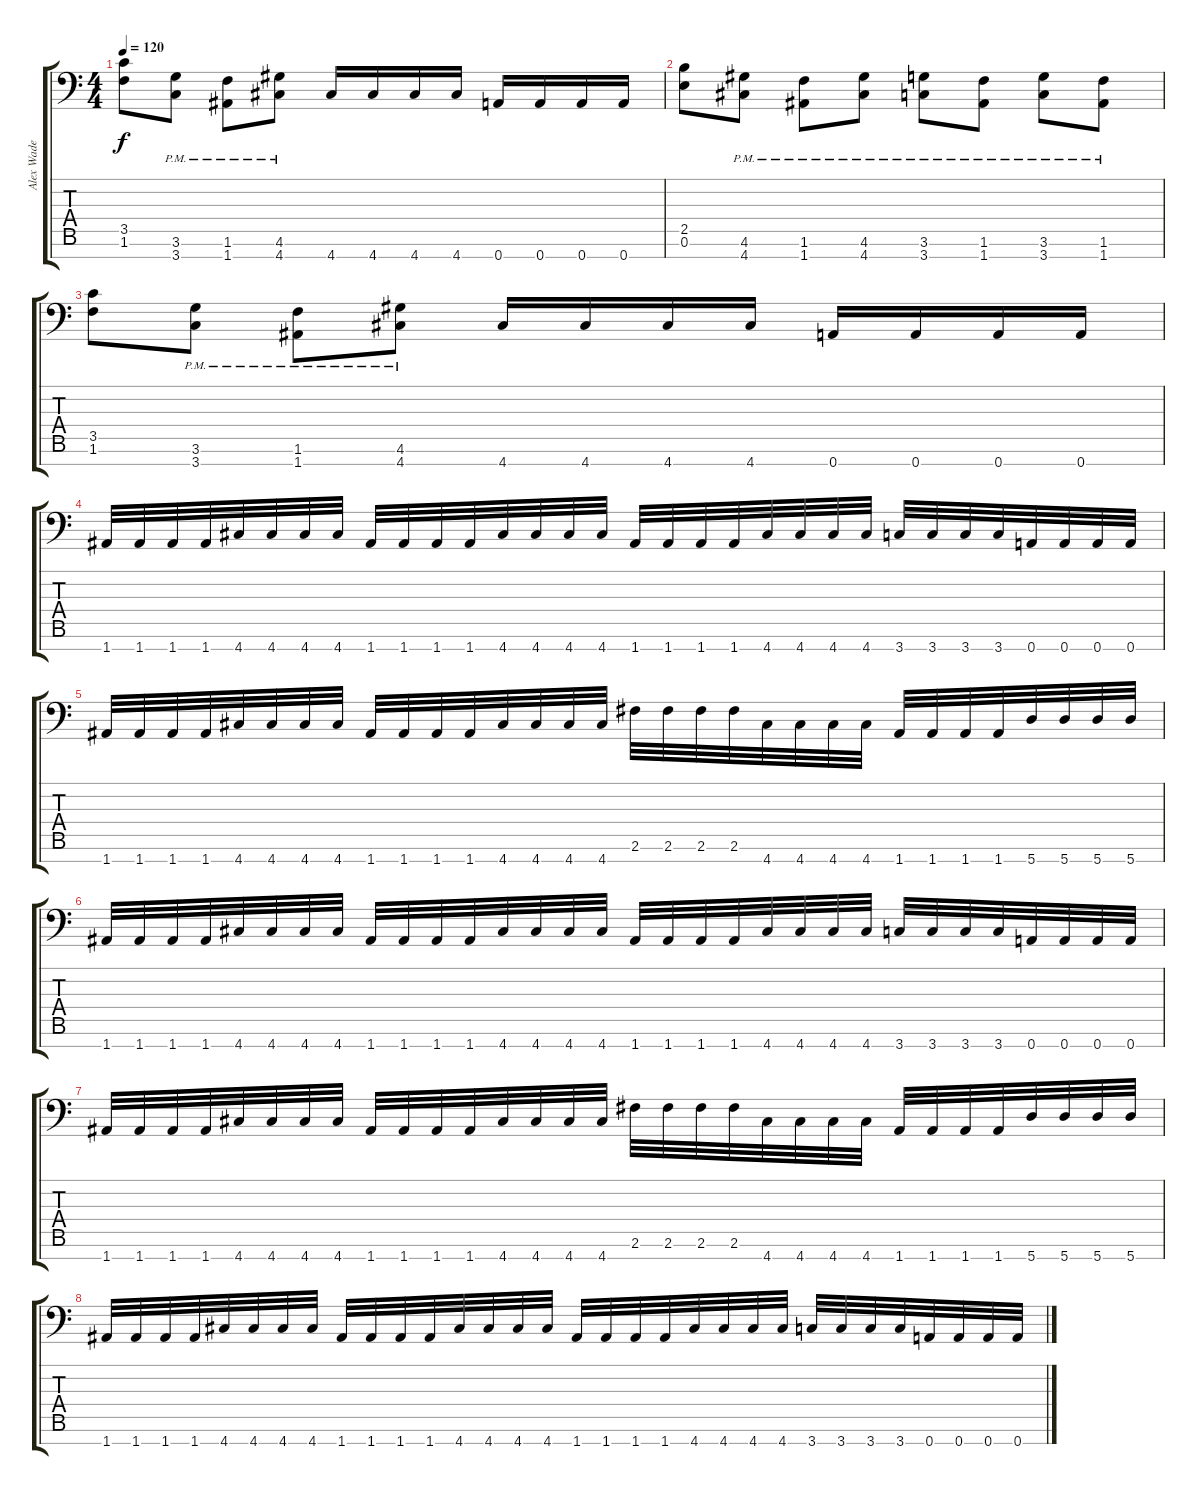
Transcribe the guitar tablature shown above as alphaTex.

\track ("Alex Wade" "Alex Wade") {instrument distortionguitar}
\staff {score tabs}
\tuning (E4 B3 G3 D3 A2 E2 A1) {hide}
\ts (4 4)
\tempo 120
\clef f4
\ks c
(3.5 1.6).8{dy f} (3.6{pm} 3.7{pm}).8 (1.6{pm} 1.7{pm}).8 (4.6{pm} 4.7{pm}).8 4.7.16 4.7.16 4.7.16 4.7.16 0.7.16 0.7.16 0.7.16 0.7.16 |
(2.5 0.6).8 (4.6{pm} 4.7{pm}).8 (1.6{pm} 1.7{pm}).8 (4.6{pm} 4.7{pm}).8 (3.6{pm} 3.7{pm}).8 (1.6{pm} 1.7{pm}).8 (3.6{pm} 3.7{pm}).8 (1.6{pm} 1.7{pm}).8 |
(3.5 1.6).8 (3.6{pm} 3.7{pm}).8 (1.6{pm} 1.7{pm}).8 (4.6{pm} 4.7{pm}).8 4.7.16 4.7.16 4.7.16 4.7.16 0.7.16 0.7.16 0.7.16 0.7.16 |
1.7.32 1.7.32 1.7.32 1.7.32 4.7.32 4.7.32 4.7.32 4.7.32 1.7.32 1.7.32 1.7.32 1.7.32 4.7.32 4.7.32 4.7.32 4.7.32 1.7.32 1.7.32 1.7.32 1.7.32 4.7.32 4.7.32 4.7.32 4.7.32 3.7.32 3.7.32 3.7.32 3.7.32 0.7.32 0.7.32 0.7.32 0.7.32 |
1.7.32 1.7.32 1.7.32 1.7.32 4.7.32 4.7.32 4.7.32 4.7.32 1.7.32 1.7.32 1.7.32 1.7.32 4.7.32 4.7.32 4.7.32 4.7.32 2.6.32 2.6.32 2.6.32 2.6.32 4.7.32 4.7.32 4.7.32 4.7.32 1.7.32 1.7.32 1.7.32 1.7.32 5.7.32 5.7.32 5.7.32 5.7.32 |
1.7.32 1.7.32 1.7.32 1.7.32 4.7.32 4.7.32 4.7.32 4.7.32 1.7.32 1.7.32 1.7.32 1.7.32 4.7.32 4.7.32 4.7.32 4.7.32 1.7.32 1.7.32 1.7.32 1.7.32 4.7.32 4.7.32 4.7.32 4.7.32 3.7.32 3.7.32 3.7.32 3.7.32 0.7.32 0.7.32 0.7.32 0.7.32 |
1.7.32 1.7.32 1.7.32 1.7.32 4.7.32 4.7.32 4.7.32 4.7.32 1.7.32 1.7.32 1.7.32 1.7.32 4.7.32 4.7.32 4.7.32 4.7.32 2.6.32 2.6.32 2.6.32 2.6.32 4.7.32 4.7.32 4.7.32 4.7.32 1.7.32 1.7.32 1.7.32 1.7.32 5.7.32 5.7.32 5.7.32 5.7.32 |
1.7.32 1.7.32 1.7.32 1.7.32 4.7.32 4.7.32 4.7.32 4.7.32 1.7.32 1.7.32 1.7.32 1.7.32 4.7.32 4.7.32 4.7.32 4.7.32 1.7.32 1.7.32 1.7.32 1.7.32 4.7.32 4.7.32 4.7.32 4.7.32 3.7.32 3.7.32 3.7.32 3.7.32 0.7.32 0.7.32 0.7.32 0.7.32
